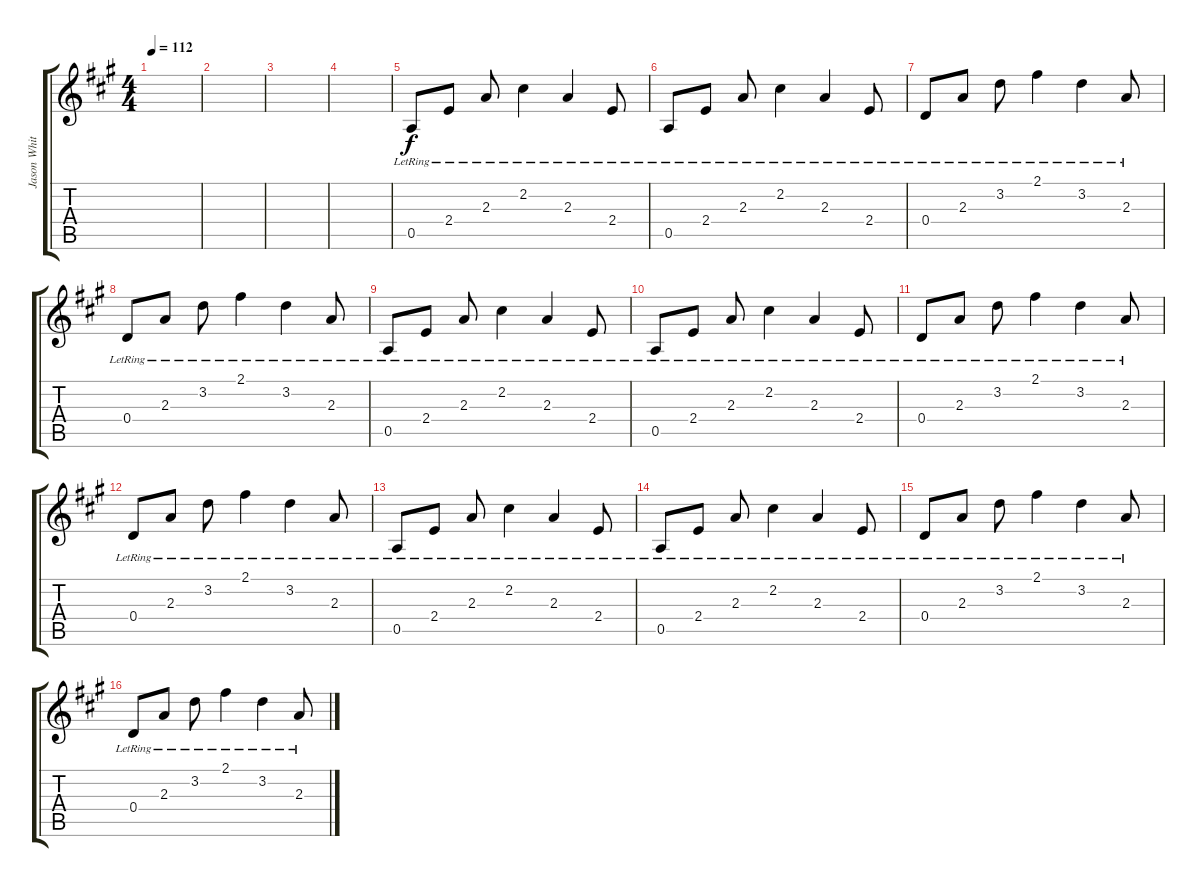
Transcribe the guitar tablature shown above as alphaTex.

\track ("Jason White" "Jason Whit") {instrument electricguitarclean}
\staff {score tabs}
\tuning (E4 B3 G3 D3 A2 E2) {hide}
\ts (4 4)
\tempo 112
\clef g2
\ks a
|
|
|
|
0.5{lr}.8 2.4{lr}.8 2.3{lr}.8 2.2{lr}.4 2.3{lr}.4 2.4{lr}.8 |
0.5{lr}.8 2.4{lr}.8 2.3{lr}.8 2.2{lr}.4 2.3{lr}.4 2.4{lr}.8 |
0.4{lr}.8 2.3{lr}.8 3.2{lr}.8 2.1{lr}.4 3.2{lr}.4 2.3{lr}.8 |
0.4{lr}.8 2.3{lr}.8 3.2{lr}.8 2.1{lr}.4 3.2{lr}.4 2.3{lr}.8 |
0.5{lr}.8 2.4{lr}.8 2.3{lr}.8 2.2{lr}.4 2.3{lr}.4 2.4{lr}.8 |
0.5{lr}.8 2.4{lr}.8 2.3{lr}.8 2.2{lr}.4 2.3{lr}.4 2.4{lr}.8 |
0.4{lr}.8 2.3{lr}.8 3.2{lr}.8 2.1{lr}.4 3.2{lr}.4 2.3{lr}.8 |
0.4{lr}.8 2.3{lr}.8 3.2{lr}.8 2.1{lr}.4 3.2{lr}.4 2.3{lr}.8 |
0.5{lr}.8 2.4{lr}.8 2.3{lr}.8 2.2{lr}.4 2.3{lr}.4 2.4{lr}.8 |
0.5{lr}.8 2.4{lr}.8 2.3{lr}.8 2.2{lr}.4 2.3{lr}.4 2.4{lr}.8 |
0.4{lr}.8 2.3{lr}.8 3.2{lr}.8 2.1{lr}.4 3.2{lr}.4 2.3{lr}.8 |
0.4{lr}.8 2.3{lr}.8 3.2{lr}.8 2.1{lr}.4 3.2{lr}.4 2.3{lr}.8
